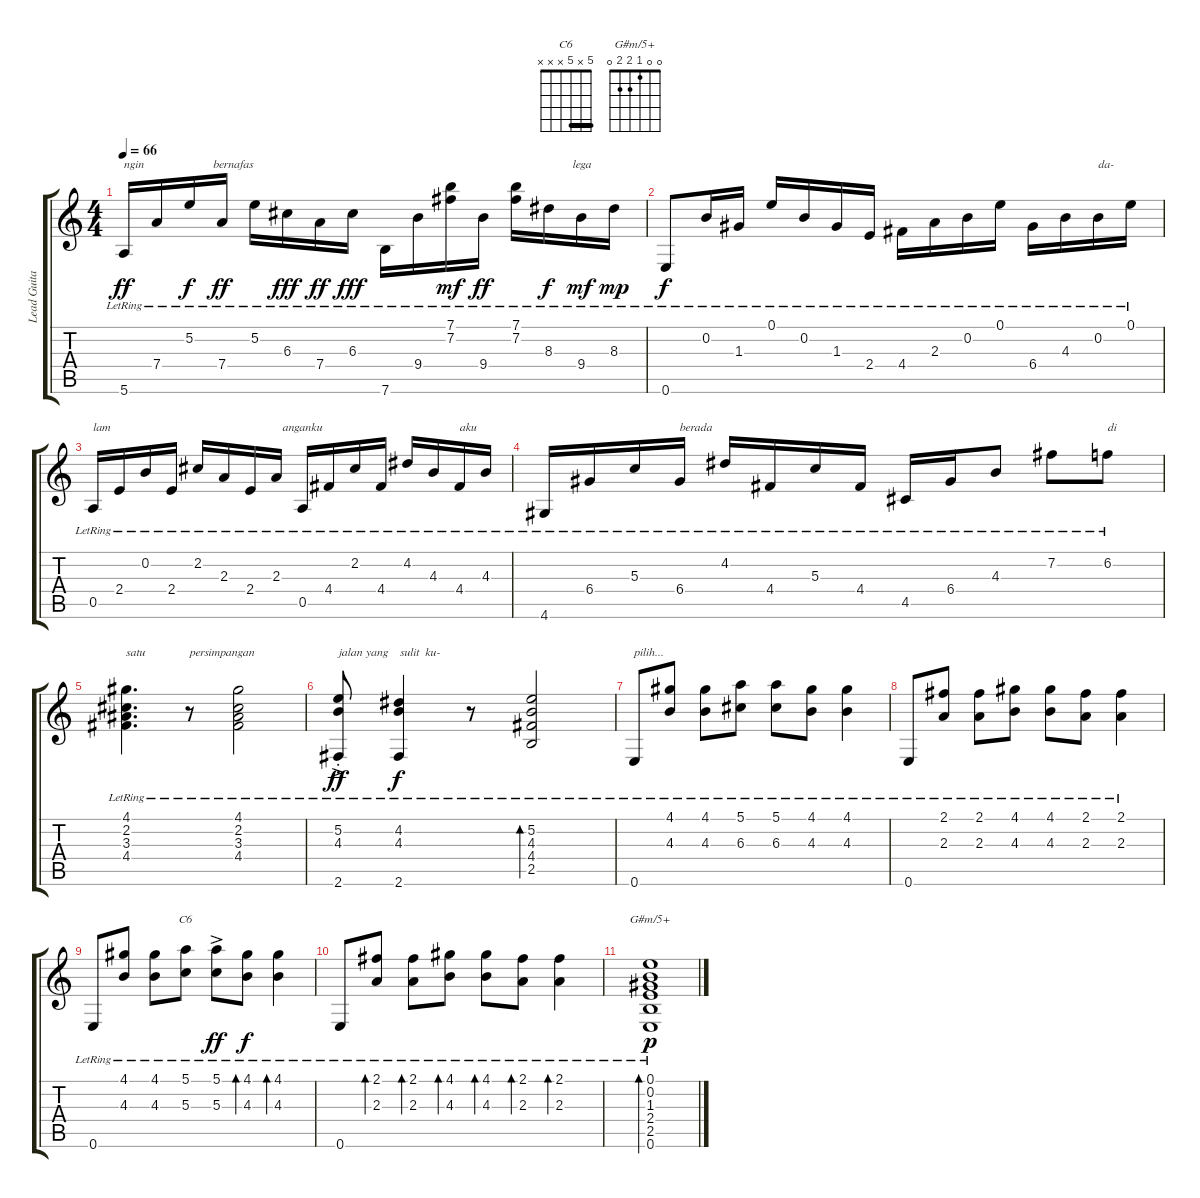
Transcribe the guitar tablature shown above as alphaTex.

\track ("Lead Guitar" "Lead Guita") {instrument acousticguitarsteel}
\staff {score tabs}
\tuning (E4 B3 G3 D3 A2 E2) {hide}
\chord ("C6" 5 x 5 x x x) {barre 5}
\chord ("G#m/5+" 0 0 1 2 2 0)
\ts (4 4)
\tempo 66
\clef g2
\ks c
5.6{lr}.16{txt "ngin                       bernafas           " dy ff} 7.4{lr}.16 5.2{lr}.16{dy f} 7.4{lr}.16{dy ff} 5.2{lr}.16 6.3{lr}.16{dy fff} 7.4{lr}.16{dy ff} 6.3{lr}.16{dy fff} 7.6{lr}.16 9.4{lr}.16 (7.1{lr} 7.2{lr}).16{dy mf} 9.4{lr}.16{dy ff} (7.1{lr} 7.2{lr}).16 8.3{lr}.16{txt "        lega" dy f} 9.4{lr}.16{dy mf} 8.3{lr}.16{dy mp} |
0.6{lr}.8{dy f} 0.2{lr}.16 1.3{lr}.16 0.1{lr}.16 0.2{lr}.16 1.3{lr}.16 2.4{lr}.16 4.4{lr}.16 2.3{lr}.16 0.2{lr}.16 0.1{lr}.16 6.4{lr}.16 4.3{lr}.16 0.2{lr}.16{txt "da-"} 0.1{lr}.16 |
0.5{lr}.16{txt "lam"} 2.4{lr}.16 0.2{lr}.16 2.4{lr}.16 2.2{lr}.16 2.3{lr}.16 2.4{lr}.16 2.3{lr}.16{txt "  anganku"} 0.5{lr}.16 4.4{lr}.16 2.2{lr}.16 4.4{lr}.16 4.2{lr}.16 4.3{lr}.16 4.4{lr}.16{txt "aku"} 4.3{lr}.16 |
4.6{lr}.16 6.4{lr}.16 5.3{lr}.16 6.4{lr}.16{txt "berada"} 4.2{lr}.16 4.4{lr}.16 5.3{lr}.16 4.4{lr}.16 4.5{lr}.16 6.4{lr}.16 4.3{lr}.8 7.2{lr}.8 6.2{lr}.8{txt "di"} |
(4.1{lr} 2.2{lr} 3.3{lr} 4.4{lr}).4{d txt "satu"} r.8{txt "persimpangan"} (4.1{lr} 2.2{lr} 3.3{lr} 4.4{lr}).2 |
(5.2{lr} 4.3{lr} 2.6{ac st lr}).8{txt "jalan yang    sulit  ku-" dy ff beam Up} (4.2{lr} 4.3{lr} 2.6{lr}).4{dy f} r.8 (5.2{lr} 4.3{lr} 4.4{lr} 2.5{lr}).2{bd 240} |
0.6{lr}.8{txt "pilih..."} (4.1{lr} 4.3{lr}).8 (4.1{lr} 4.3{lr}).8 (5.1{lr} 6.3{lr}).8 (5.1{lr} 6.3{lr}).8 (4.1{lr} 4.3{lr}).8 (4.1{lr} 4.3{lr}).4 |
0.6{lr}.8 (2.1{lr} 2.3{lr}).8 (2.1{lr} 2.3{lr}).8 (4.1{lr} 4.3{lr}).8 (4.1{lr} 4.3{lr}).8 (2.1{lr} 2.3{lr}).8 (2.1{lr} 2.3{lr}).4 |
0.6{lr}.8 (4.1{lr} 4.3{lr}).8 (4.1{lr} 4.3{lr}).8 (5.1{lr} 5.3{lr}).8{ch "C6"} (5.1{ac lr} 5.3{lr}).8{dy ff} (4.1{lr} 4.3{lr}).8{bd 240 dy f} (4.1{lr} 4.3{lr}).4{bd 480} |
0.6{lr}.8 (2.1{lr} 2.3{lr}).8{bd 120} (2.1{lr} 2.3{lr}).8{bd 120} (4.1{lr} 4.3{lr}).8{bd 240} (4.1{lr} 4.3{lr}).8{bd 480} (2.1{lr} 2.3{lr}).8{bd 480} (2.1{lr} 2.3{lr}).4{bd 480} |
(0.1{lr} 0.2{lr} 1.3{lr} 2.4{lr} 2.5{lr} 0.6{lr}).1{bd 480 ch "G#m/5+" dy p}
